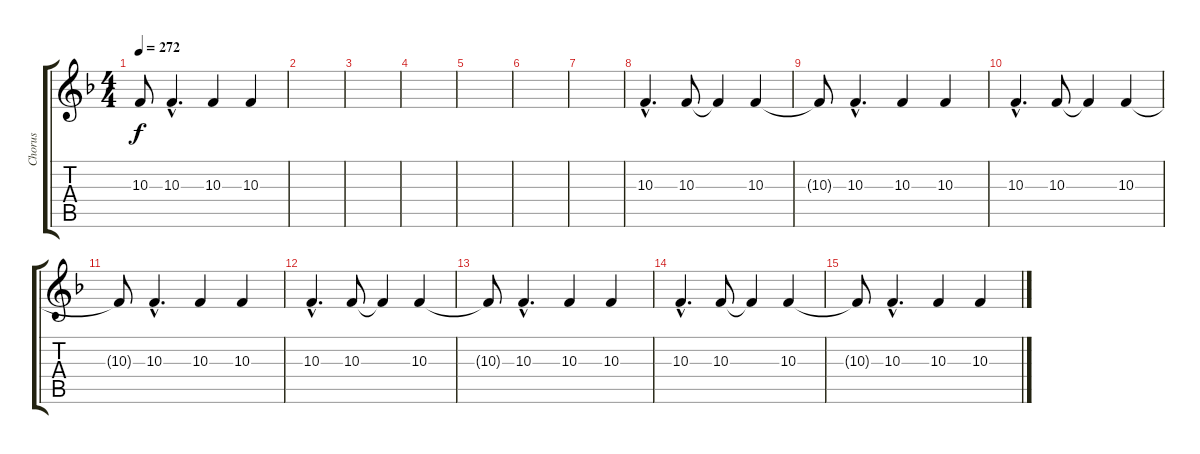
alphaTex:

\track ("Chorus" "Chorus") {instrument sopranosax}
\staff {score tabs}
\tuning (E4 B3 G3 D3 A2 E2) {hide}
\ts (4 4)
\tempo 272
\clef g2
\ks f
10.3{t}.8{dy f} 10.3{hac}.4{d} 10.3.4 10.3.4 |
|
|
|
|
|
|
10.3{hac}.4{d} 10.3.8 10.3{t}.4 10.3.4 |
10.3{t}.8 10.3{hac}.4{d} 10.3.4 10.3.4 |
10.3{hac}.4{d} 10.3.8 10.3{t}.4 10.3.4 |
10.3{t}.8 10.3{hac}.4{d} 10.3.4 10.3.4 |
10.3{hac}.4{d} 10.3.8 10.3{t}.4 10.3.4 |
10.3{t}.8 10.3{hac}.4{d} 10.3.4 10.3.4 |
10.3{hac}.4{d} 10.3.8 10.3{t}.4 10.3.4 |
10.3{t}.8 10.3{hac}.4{d} 10.3.4 10.3.4
